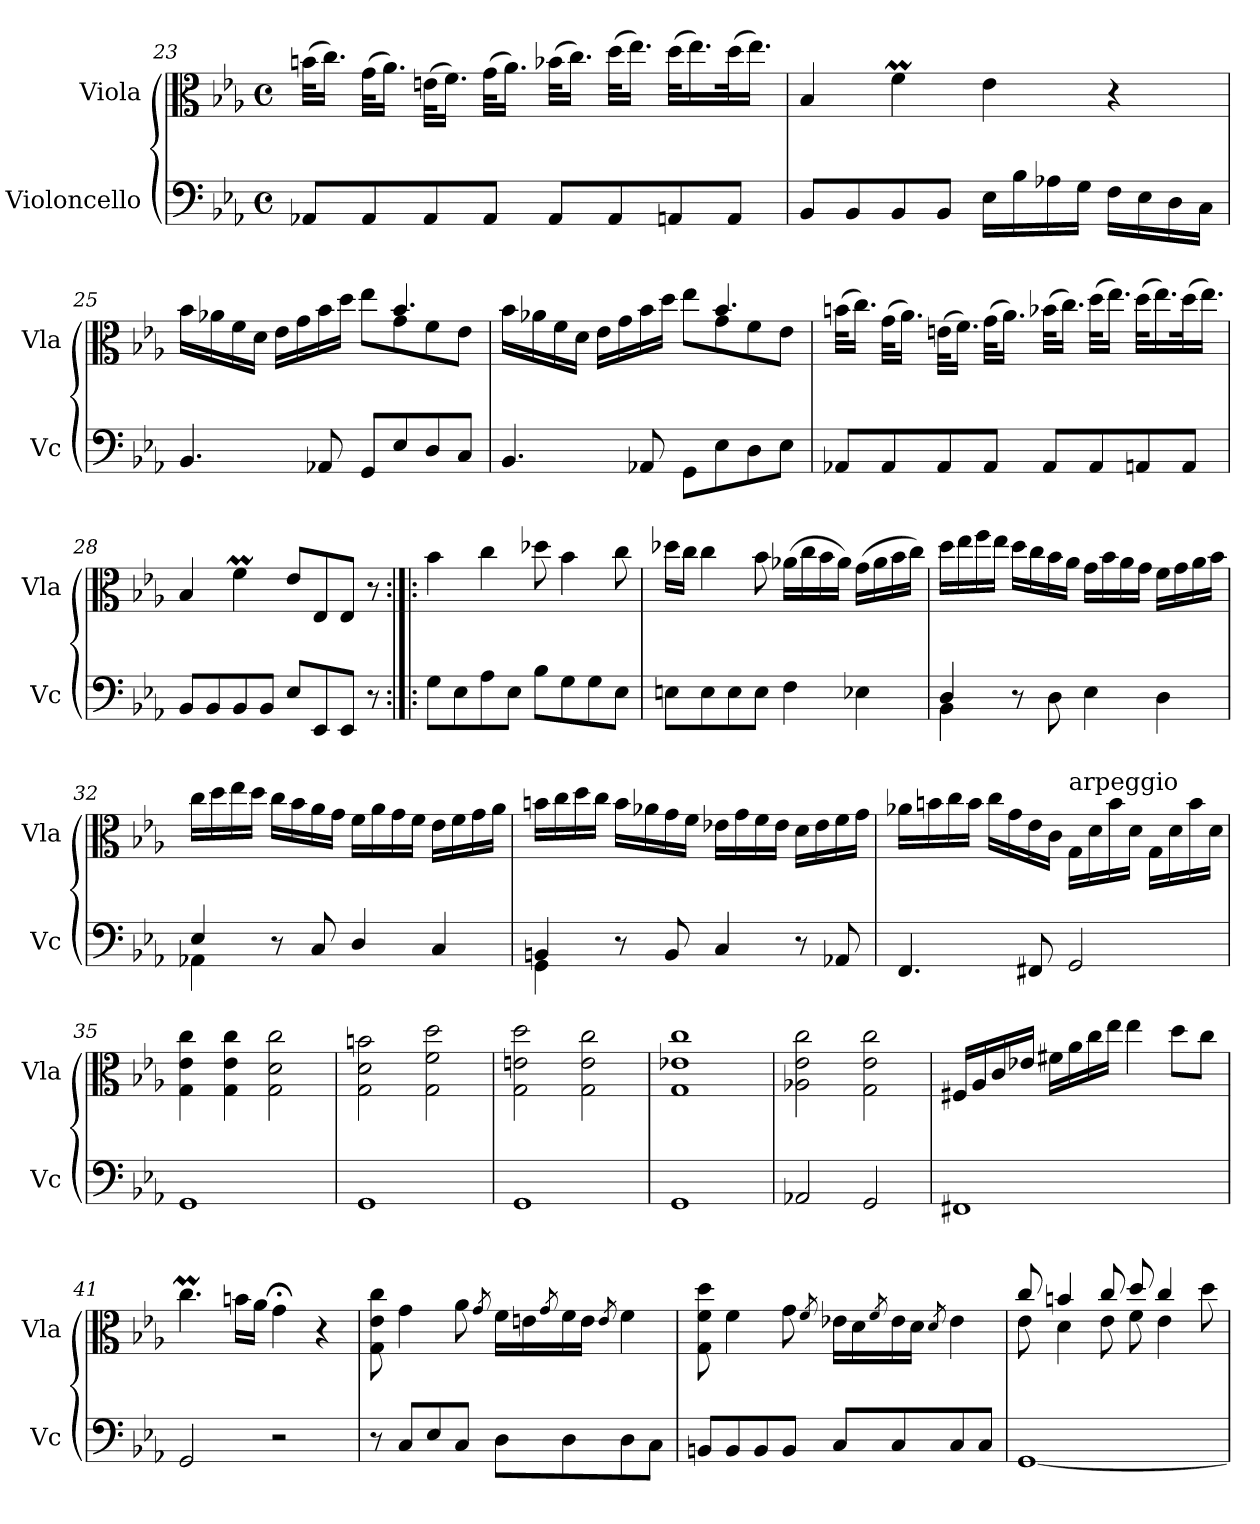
**kern	**kern
*part2	*part1
*staff2	*staff1
*I"Violoncello	*I"Viola
*I'Vc	*I'Vla
!!LO:LB:g=z
*clefF4	*clefC3
*k[b-e-a-]	*k[b-e-a-]
*E-:	*E-:
*M4/4	*M4/4
*met(c)	*met(c)
=23	=23
8AA-X/L	(32bn\KLL
.	16.cc\JJ)
8AA-/	(32g\KLL
.	16.a-\JJ)
8AA-/	(32en\KLL
.	16.f\JJ)
8AA-/J	(32g\KLL
.	16.a-\JJ)
8AA-/L	(32b-X\KLL
.	16.cc\JJ)
8AA-/	(32dd\KLL
.	16.ee-\JJ)
8AAn/	(32dd\KLL
.	16.ee-\)
8AA/J	(32dd\K
.	16.ee-\JJ)
=24	=24
8BB-/L	4B-/
8BB-/	.
8BB-/	4fM\
8BB-/J	.
16E-\LL	4e-\
16B-\	.
16A-X\	.
16G\JJ	.
16F\LL	4r
16E-\	.
16D\	.
16C\JJ	.
=25	=25
*	*^
4.BB-/	2rDyy	16b-\LL
.	.	16a-X\
.	.	16f\
.	.	16d\JJ
.	.	16e-\LL
.	.	16g\
8AA-X/	.	16b-\
.	.	16dd\JJ
8GG/L	8rDyy	8ee-\L
8E-/	4.b-/	8g\
8D/	.	8f\
8C/J	.	8e-\J
=26	=26	=26
4.BB-/	2rDyy	16b-\LL
.	.	16a-X\
.	.	16f\
.	.	16d\JJ
.	.	16e-\LL
.	.	16g\
8AA-X/	.	16b-\
.	.	16dd\JJ
8GG\L	8rBByy	8ee-\L
8E-\	4.b-/	8g\
8D\	.	8f\
8E-\J	.	8e-\J
*	*v	*v
!!LO:PB:g=z
=27	=27
8AA-X/L	(32bn\KLL
.	16.cc\JJ)
8AA-/	(32g\KLL
.	16.a-\JJ)
8AA-/	(32en\KLL
.	16.f\JJ)
8AA-/J	(32g\KLL
.	16.a-\JJ)
8AA-/L	(32b-X\KLL
.	16.cc\JJ)
8AA-/	(32dd\KLL
.	16.ee-\JJ)
8AAn/	(32dd\KLL
.	16.ee-\)
8AA/J	(32dd\K
.	16.ee-\JJ)
=28	=28
8BB-/L	4B-/
8BB-/	.
8BB-/	4fM\
8BB-/J	.
8E-/L	8e-/L
8EE-/	8E-/
8EE-/J	8E-/J
8r	8r
=29:|!|:	=29:|!|:
8G\L	4b-\
8E-\	.
8A-\	4cc\
8E-\J	.
8B-\L	8dd-X\
8G\	4b-\
8G\	.
8E-\J	8cc\
=30	=30
8En\L	16dd-X\LL
.	16cc\JJ
8E\	4cc\
8E\	.
8E\J	8b-\
4F\	(16a-X\LL
.	16cc\
.	16b-\
.	16a-\JJ)
4E-X\	(16g\LL
.	16a-\
.	16b-\
.	16cc\JJ)
=31	=31
*^	*
4D/	4BB-\	16dd\LL
.	.	16ee-\
.	.	16ff\
.	.	16ee-\JJ
8r	2.ryy	16dd\LL
.	.	16cc\
8D\	.	16b-\
.	.	16a-\JJ
4E-\	.	16g\LL
.	.	16b-\
.	.	16a-\
.	.	16g\JJ
4D\	.	16f\LL
.	.	16g\
.	.	16a-\
.	.	16b-\JJ
!!LO:LB:g=z
=32	=32	=32
4E-/	4AA-X\	16cc\LL
.	.	16dd\
.	.	16ee-\
.	.	16dd\JJ
8r	2.ryy	16cc\LL
.	.	16b-\
8C/	.	16a-\
.	.	16g\JJ
4D/	.	16f\LL
.	.	16a-\
.	.	16g\
.	.	16f\JJ
4C/	.	16e-\LL
.	.	16f\
.	.	16g\
.	.	16a-\JJ
=33	=33	=33
4BBn/	4GG\	16bn\LL
.	.	16cc\
.	.	16dd\
.	.	16cc\JJ
8r	2.ryy	16b\LL
.	.	16a-X\
8BB/	.	16g\
.	.	16f\JJ
4C/	.	16e-X\LL
.	.	16g\
.	.	16f\
.	.	16e-\JJ
8r	.	16d\LL
.	.	16e-\
8AA-X/	.	16f\
.	.	16g\JJ
*v	*v	*
=34	=34
4.FF/	16a-X\LL
.	16bn\
.	16cc\
.	16b\JJ
.	16cc\LL
.	16g\
8FF#X/	16e-\
.	16c\JJ
!	!LO:TX:a:t=arpeggio
2GG/	16G\LL
.	16d\
.	16b\
.	16d\JJ
.	16G\LL
.	16d\
.	16b\
.	16d\JJ
=35	=35
1GG	4G\ 4e-\ 4cc\
.	4G\ 4e-\ 4cc\
.	2G\ 2d\ 2cc\
=36	=36
1GG	2G\ 2d\ 2bn\
.	2G\ 2f\ 2dd\
=37	=37
1GG	2G\ 2en\ 2dd\
.	2G\ 2e\ 2cc\
=38	=38
1GG	1G 1e-X 1cc
=39	=39
2AA-X/	2A-X\ 2e-\ 2cc\
2GG/	2G\ 2e-\ 2cc\
=40	=40
1FF#X	16F#X/LL
.	16A-/
.	16c/
.	16e-X/JJ
.	16f#X\LL
.	16a-\
.	16cc\
.	16ee-\JJ
.	4ee-\
.	8dd\L
.	8cc\J
=41	=41
2GG/	4.ccM\
.	16bn\LL
.	16a-\JJ
2r	4g;<\
.	4r
!!LO:LB:g=z
=42	=42
8r	8G\ 8e-\ 8cc\
8C/L	4g\
8E-/	.
8C/J	8a-\
.	8qg/
8D\L	16f\LL
.	16en\
.	8qg/
8D\	16f\
.	16e\JJ
.	8qe/
8D\	4f\
8C\J	.
=43	=43
8BBn/L	8G\ 8f\ 8dd\
8BB/	4f\
8BB/	.
8BB/J	8g\
.	8qf/
8C/L	16e-X\LL
.	16d\
.	8qf/
8C/	16e-\
.	16d\JJ
.	8qd/
8C/	4e-\
8C/J	.
=44	=44
*	*^
[1GG	8cc/	8e-\
.	4bn/	4d\
.	8cc/	8e-\
.	8dd/	8f\
.	4cc/	4e-\
.	8dd\	8ryy
*	*v	*v
=	=
*-	*-
